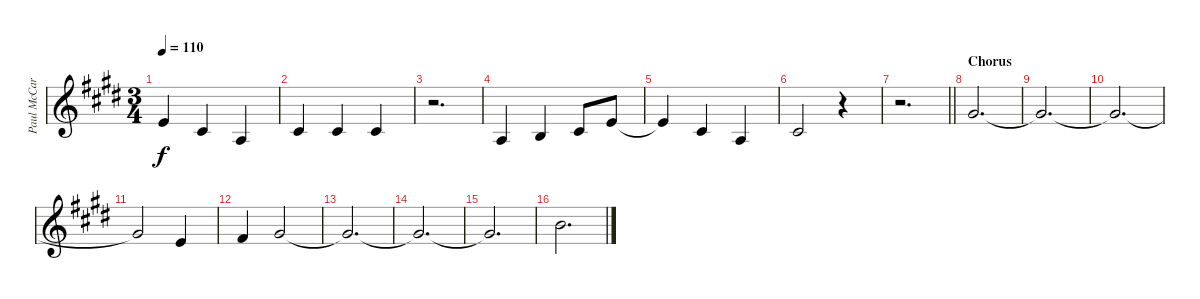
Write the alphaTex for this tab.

\track ("Paul McCartney's vocals" "Paul McCar") {instrument tenorsax}
\staff {score}
\tuning (E4 B3 G3 D3 A2 E2) {hide}
\ts (3 4)
\tempo 110
\clef g2
\ks e
0.1{t}.4{dy f} 2.2.4 2.3.4 |
2.2.4 2.2.4 2.2.4 |
r.2{d} |
2.3.4 0.2.4 2.2.8 0.1.8 |
0.1{t}.4 2.2.4 2.3.4 |
2.2.2 r.4 |
\barLineRight lightlight
r.2{d} |
\section ("" "Chorus")
4.1.2{d} |
4.1{t}.2{d} |
4.1{t}.2{d} |
4.1{t}.2 0.1.4 |
2.1.4 4.1.2 |
4.1{t}.2{d} |
4.1{t}.2{d} |
4.1{t}.2{d} |
7.1.2{d}
